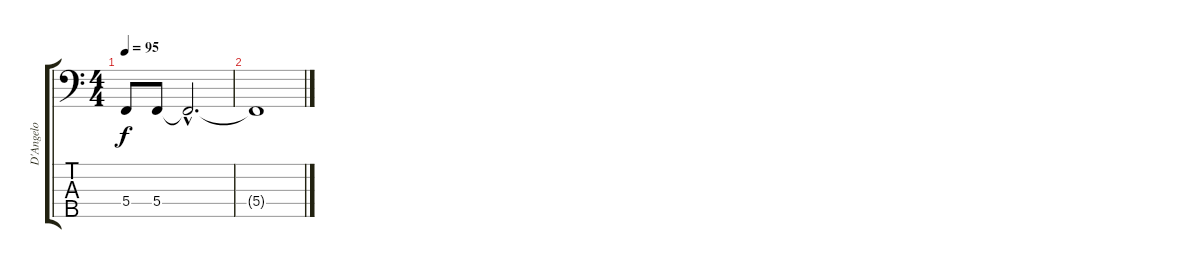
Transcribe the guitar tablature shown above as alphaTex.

\track ("D'Angelo" "D'Angelo") {instrument electricbasspick}
\staff {score tabs}
\tuning (Eb2 Bb1 F1 C1 G0) {hide}
\ts (4 4)
\tempo 95
\clef f4
\ks c
5.4.8{dy f} 5.4.8 5.4{hac t}.2{d} |
5.4{t}.1
